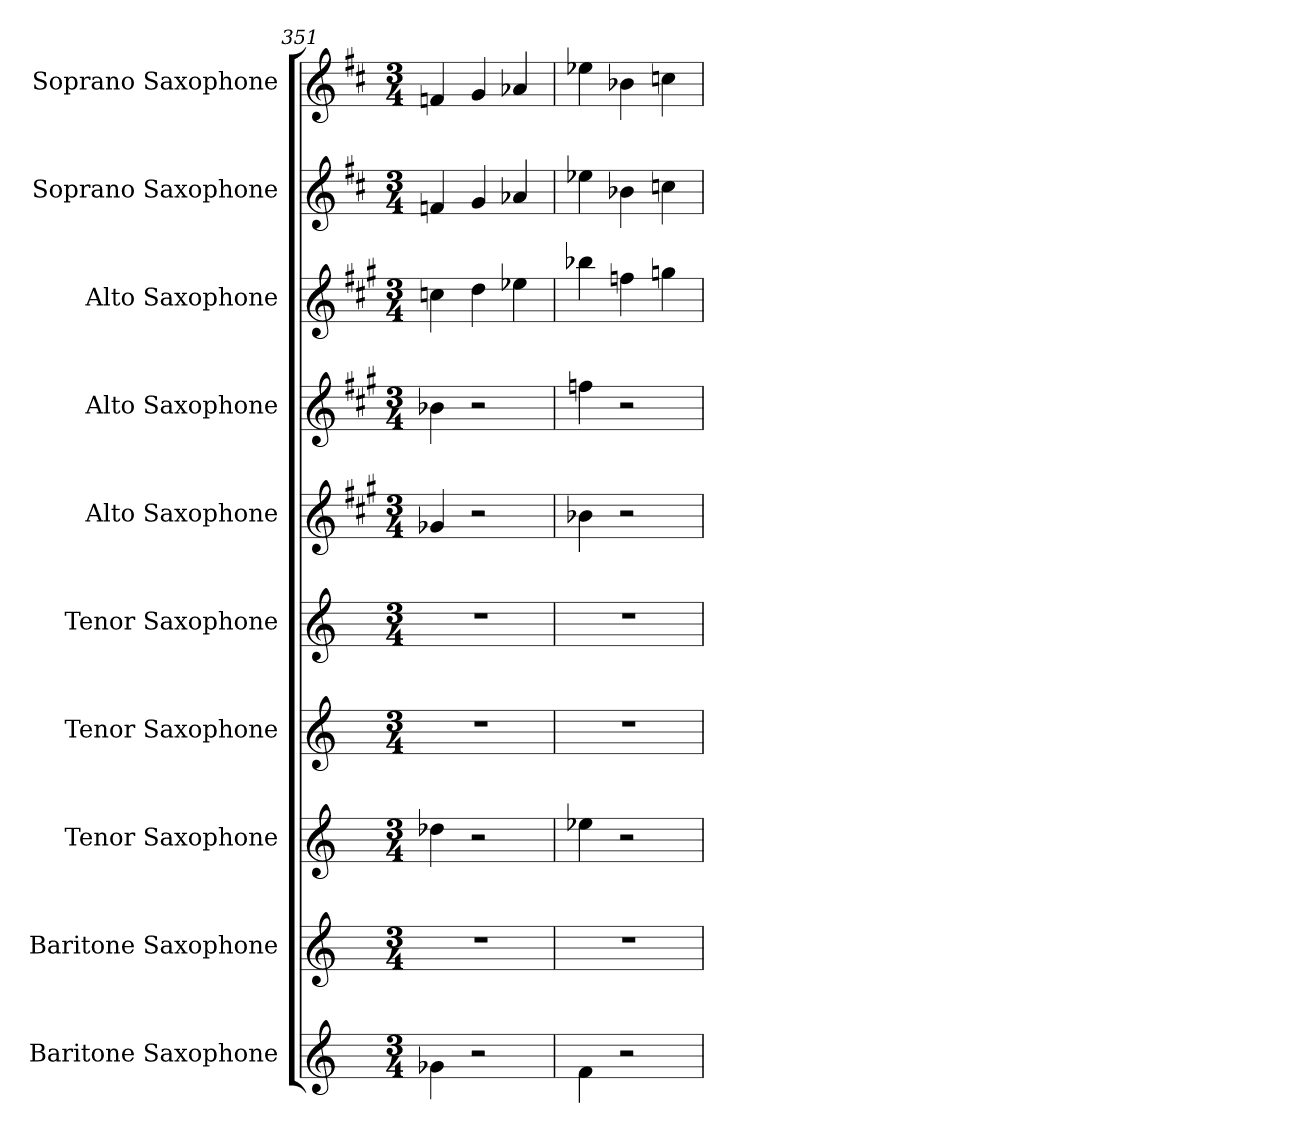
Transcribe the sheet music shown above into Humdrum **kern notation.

**kern	**kern	**kern	**kern	**kern	**kern	**kern	**kern	**kern	**kern
*part10	*part9	*part8	*part7	*part6	*part5	*part4	*part3	*part2	*part1
*staff10	*staff9	*staff8	*staff7	*staff6	*staff5	*staff4	*staff3	*staff2	*staff1
*I"Baritone Saxophone	*I"Baritone Saxophone	*I"Tenor Saxophone	*I"Tenor Saxophone	*I"Tenor Saxophone	*I"Alto Saxophone	*I"Alto Saxophone	*I"Alto Saxophone	*I"Soprano Saxophone	*I"Soprano Saxophone
*I'Bar. Sax.	*I'Bar. Sax.	*I'T. Sax.	*I'T. Sax.	*I'T. Sax.	*I'A. Sax.	*I'A. Sax.	*I'A. Sax.	*I'S. Sax.	*I'S. Sax.
*clefG2	*clefG2	*clefG2	*clefG2	*clefG2	*clefG2	*clefG2	*clefG2	*clefG2	*clefG2
*ITrd12c21	*ITrd12c21	*ITrd8c14	*ITrd8c14	*ITrd8c14	*ITrd5c9	*ITrd5c9	*ITrd5c9	*ITrd1c2	*ITrd1c2
*k[]	*k[]	*k[]	*k[]	*k[]	*k[]	*k[]	*k[]	*k[]	*k[]
*M3/4	*M3/4	*M3/4	*M3/4	*M3/4	*M3/4	*M3/4	*M3/4	*M3/4	*M3/4
=351	=351	=351	=351	=351	=351	=351	=351	=351	=351
4G-X\	2.r	4d-X\	2.r	2.r	4B--X/	4d-X\	4e-X\	4e-X/	4e-X/
2r	.	2r	.	.	2r	2r	4f\	4f/	4f/
.	.	.	.	.	.	.	4g-X\	4g-X/	4g-X/
=352	=352	=352	=352	=352	=352	=352	=352	=352	=352
4F\	2.r	4e-X\	2.r	2.r	4d-X\	4a-X\	4dd-X\	4dd-X\	4dd-X\
2r	.	2r	.	.	2r	2r	4a-X\	4a-X\	4a-X\
.	.	.	.	.	.	.	4b-X\	4b-X\	4b-X\
=	=	=	=	=	=	=	=	=	=
*-	*-	*-	*-	*-	*-	*-	*-	*-	*-
